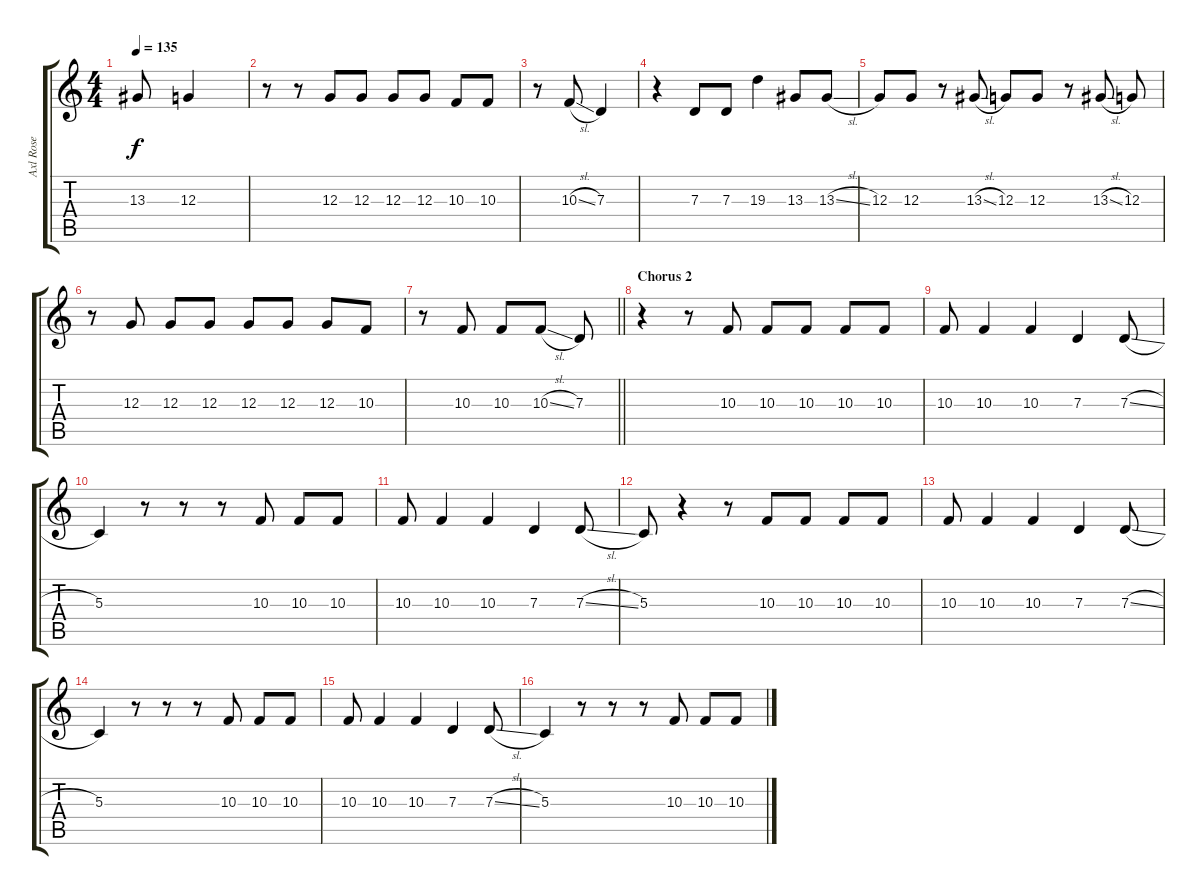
\track ("Axl Rose" "Axl Rose") {instrument lead2sawtooth}
\staff {score tabs}
\tuning (E4 B3 G3 D3 A2 D2) {hide}
\ts (4 4)
\tempo 135
\clef g2
\ks c
13.3{t}.8{dy f} 12.3.4 |
r.8 r.8 12.3.8 12.3.8 12.3.8 12.3.8 10.3.8 10.3.8 |
r.8 10.3{sl}.8 7.3.4 |
r.4 7.3.8 7.3.8 19.3.4 13.3.8 13.3{sl}.8 |
12.3.8 12.3.8 r.8 13.3{sl}.8{volume 9} 12.3.8 12.3.8 r.8 13.3{sl}.8{volume 7} 12.3.8 |
r.8 12.3.8{volume 13} 12.3.8 12.3.8 12.3.8 12.3.8 12.3.8 10.3.8 |
\barLineRight lightlight
r.8 10.3.8 10.3.8 10.3{sl}.8 7.3.8 |
\section ("" "Chorus 2")
r.4 r.8 10.3.8 10.3.8 10.3.8 10.3.8 10.3.8 |
10.3.8 10.3.4 10.3.4 7.3.4 7.3{sl}.8 |
5.3.4 r.8 r.8 r.8 10.3.8 10.3.8 10.3.8 |
10.3.8 10.3.4 10.3.4 7.3.4 7.3{sl}.8 |
5.3.8 r.4 r.8 10.3.8 10.3.8 10.3.8 10.3.8 |
10.3.8 10.3.4 10.3.4 7.3.4 7.3{sl}.8 |
5.3.4 r.8 r.8 r.8 10.3.8 10.3.8 10.3.8 |
10.3.8 10.3.4 10.3.4 7.3.4 7.3{sl}.8 |
5.3.4 r.8 r.8 r.8 10.3.8 10.3.8 10.3.8
